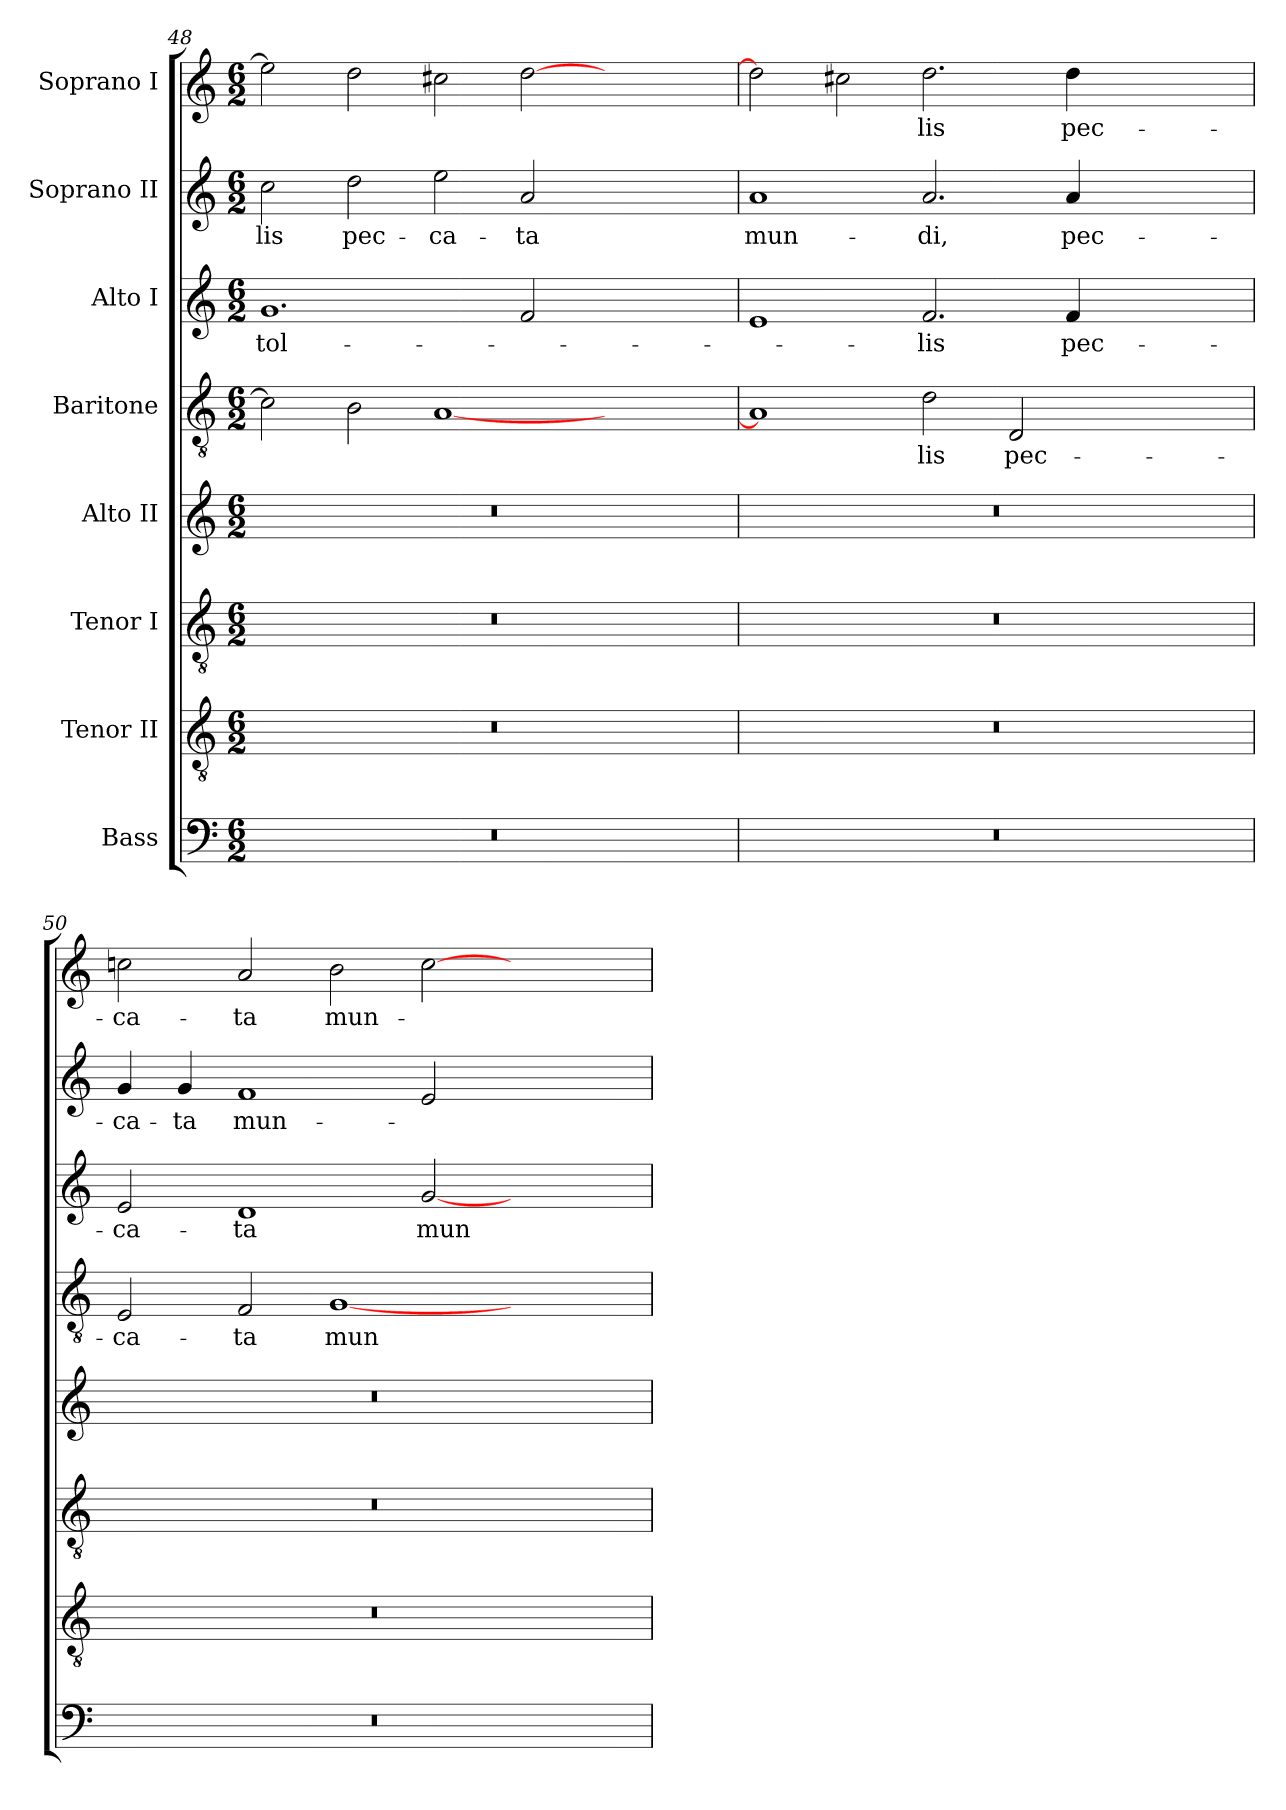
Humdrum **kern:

**kern	**kern	**kern	**kern	**kern	**text	**kern	**text	**kern	**text	**kern	**text
*part8	*part7	*part6	*part5	*part4	*part4	*part3	*part3	*part2	*part2	*part1	*part1
*staff8	*staff7	*staff6	*staff5	*staff4	*staff4	*staff3	*staff3	*staff2	*staff2	*staff1	*staff1
*I"Bass	*I"Tenor II	*I"Tenor I	*I"Alto II	*I"Baritone	*	*I"Alto I	*	*I"Soprano II	*	*I"Soprano I	*
*clefF4	*clefGv2	*clefGv2	*clefG2	*clefGv2	*	*clefG2	*	*clefG2	*	*clefG2	*
*ITrd7c12	*ITrd7c12	*ITrd7c12	*	*ITrd7c12	*	*	*	*	*	*	*
*k[]	*k[]	*k[]	*k[]	*k[]	*	*k[]	*	*k[]	*	*k[]	*
*C:	*C:	*C:	*C:	*C:	*	*C:	*	*C:	*	*C:	*
*M6/2	*M6/2	*M6/2	*M6/2	*M6/2	*	*M6/2	*	*M6/2	*	*M6/2	*
=48	=48	=48	=48	=48	=48	=48	=48	=48	=48	=48	=48
!LO:N:vis=1	!LO:N:vis=1	!LO:N:vis=1	!LO:N:vis=1	!	!	!	!	!	!	!	!
!	!	!	!	!	!	!	!LO:LY:b:color=#000000	!	!	!	!
!	!	!	!	!	!	!	!	!	!LO:LY:b:color=#000000	!	!
0.r	0.r	0.r	0.r	2Ci\]	.	1.gi	tol-	2cci\	-lis	2eei\]	.
!	!	!	!	!	!	!	!	!	!LO:LY:b:color=#000000	!	!
.	.	.	.	2BBi\	.	.	.	2ddi\	pec-	2ddi\	.
!	!	!	!	!	!	!	!	!	!LO:LY:b:color=#000000	!	!
.	.	.	.	[<1AAi	.	.	.	2eei\	-ca-	2cc#Xi\	.
!	!	!	!	!	!	!	!	!	!LO:LY:b:color=#000000	!	!
.	.	.	.	.	.	2fi/	.	2ai/	-ta	[>2ddi\	.
.	.	.	.	1ryy	.	1ryy	.	1ryy	.	1ryy	.
=49	=49	=49	=49	=49	=49	=49	=49	=49	=49	=49	=49
!LO:N:vis=1	!LO:N:vis=1	!LO:N:vis=1	!LO:N:vis=1	!	!	!	!	!	!	!	!
!	!	!	!	!	!	!	!	!	!LO:LY:b:color=#000000	!	!
0.r	0.r	0.r	0.r	1AAi]	.	1ei	.	1ai	mun-	2ddi\]	.
.	.	.	.	.	.	.	.	.	.	2cc#Xi\	.
!	!	!	!	!	!LO:LY:b:color=#000000	!	!	!	!	!	!
!	!	!	!	!	!	!	!LO:LY:b:color=#000000	!	!	!	!
!	!	!	!	!	!	!	!	!	!LO:LY:b:color=#000000	!	!
!	!	!	!	!	!	!	!	!	!	!	!LO:LY:b:color=#000000
.	.	.	.	2Di\	-lis	2.fi/	-lis	2.ai/	-di,	2.ddi\	-lis
!	!	!	!	!	!LO:LY:b:color=#000000	!	!	!	!	!	!
.	.	.	.	2DDi/	pec-	.	.	.	.	.	.
!	!	!	!	!	!	!	!LO:LY:b:color=#000000	!	!	!	!
!	!	!	!	!	!	!	!	!	!LO:LY:b:color=#000000	!	!
!	!	!	!	!	!	!	!	!	!	!	!LO:LY:b:color=#000000
.	.	.	.	.	.	4fi/	pec-	4ai/	pec-	4ddi\	pec-
.	.	.	.	1ryy	.	1ryy	.	1ryy	.	1ryy	.
=50	=50	=50	=50	=50	=50	=50	=50	=50	=50	=50	=50
!LO:N:vis=1	!LO:N:vis=1	!LO:N:vis=1	!LO:N:vis=1	!	!	!	!	!	!	!	!
!	!	!	!	!	!LO:LY:b:color=#000000	!	!	!	!	!	!
!	!	!	!	!	!	!	!LO:LY:b:color=#000000	!	!	!	!
!	!	!	!	!	!	!	!	!	!LO:LY:b:color=#000000	!	!
!	!	!	!	!	!	!	!	!	!	!	!LO:LY:b:color=#000000
0.r	0.r	0.r	0.r	2EEi/	-ca-	2ei/	-ca-	4gi/	-ca-	2ccni\	-ca-
!	!	!	!	!	!	!	!	!	!LO:LY:b:color=#000000	!	!
.	.	.	.	.	.	.	.	4gi/	-ta	.	.
!	!	!	!	!	!LO:LY:b:color=#000000	!	!	!	!	!	!
!	!	!	!	!	!	!	!LO:LY:b:color=#000000	!	!	!	!
!	!	!	!	!	!	!	!	!	!LO:LY:b:color=#000000	!	!
!	!	!	!	!	!	!	!	!	!	!	!LO:LY:b:color=#000000
.	.	.	.	2FFi/	-ta	1di	-ta	1fi	mun-	2ai/	-ta
!	!	!	!	!	!LO:LY:b:color=#000000	!	!	!	!	!	!
!	!	!	!	!	!	!	!	!	!	!	!LO:LY:b:color=#000000
.	.	.	.	[<1GGi	mun-	.	.	.	.	2bi\	mun-
!	!	!	!	!	!	!	!LO:LY:b:color=#000000	!	!	!	!
.	.	.	.	.	.	[<2gi/	mun-	2ei/	.	[>2cci\	.
.	.	.	.	1ryy	.	1ryy	.	1ryy	.	1ryy	.
=	=	=	=	=	=	=	=	=	=	=	=
*-	*-	*-	*-	*-	*-	*-	*-	*-	*-	*-	*-
